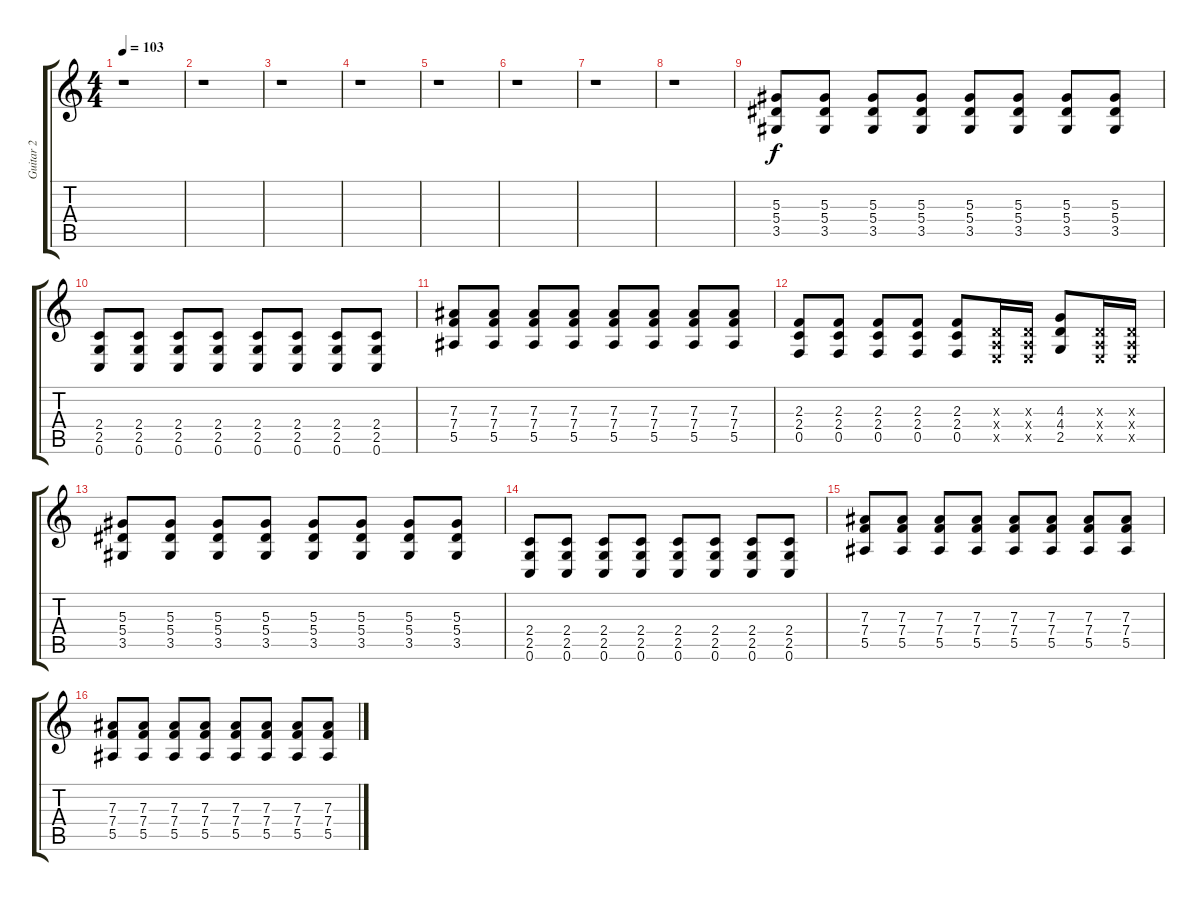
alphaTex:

\track ("Guitar 2" "Guitar 2") {instrument overdrivenguitar}
\staff {score tabs}
\tuning (C4 G3 Eb3 Bb2 F2 C2) {hide}
\ts (4 4)
\tempo 103
\clef g2
\ks c
r.1{dy f} |
r.1 |
r.1 |
r.1 |
r.1 |
r.1 |
r.1 |
r.1 |
(5.3 5.4 3.5).8{volume 14} (5.3 5.4 3.5).8 (5.3 5.4 3.5).8 (5.3 5.4 3.5).8 (5.3 5.4 3.5).8 (5.3 5.4 3.5).8 (5.3 5.4 3.5).8 (5.3 5.4 3.5).8 |
(2.4 2.5 0.6).8 (2.4 2.5 0.6).8 (2.4 2.5 0.6).8 (2.4 2.5 0.6).8 (2.4 2.5 0.6).8 (2.4 2.5 0.6).8 (2.4 2.5 0.6).8 (2.4 2.5 0.6).8 |
(7.3 7.4 5.5).8 (7.3 7.4 5.5).8 (7.3 7.4 5.5).8 (7.3 7.4 5.5).8 (7.3 7.4 5.5).8 (7.3 7.4 5.5).8 (7.3 7.4 5.5).8 (7.3 7.4 5.5).8 |
(2.3 2.4 0.5).8 (2.3 2.4 0.5).8 (2.3 2.4 0.5).8 (2.3 2.4 0.5).8 (2.3 2.4 0.5).8 (-1.3{x} -1.4{x} -1.5{x}).16 (-1.3{x} -1.4{x} -1.5{x}).16 (4.3 4.4 2.5).8 (-1.3{x} -1.4{x} -1.5{x}).16 (-1.3{x} -1.4{x} -1.5{x}).16 |
(5.3 5.4 3.5).8 (5.3 5.4 3.5).8 (5.3 5.4 3.5).8 (5.3 5.4 3.5).8 (5.3 5.4 3.5).8 (5.3 5.4 3.5).8 (5.3 5.4 3.5).8 (5.3 5.4 3.5).8 |
(2.4 2.5 0.6).8 (2.4 2.5 0.6).8 (2.4 2.5 0.6).8 (2.4 2.5 0.6).8 (2.4 2.5 0.6).8 (2.4 2.5 0.6).8 (2.4 2.5 0.6).8 (2.4 2.5 0.6).8 |
(7.3 7.4 5.5).8 (7.3 7.4 5.5).8 (7.3 7.4 5.5).8 (7.3 7.4 5.5).8 (7.3 7.4 5.5).8 (7.3 7.4 5.5).8 (7.3 7.4 5.5).8 (7.3 7.4 5.5).8 |
(7.3 7.4 5.5).8 (7.3 7.4 5.5).8 (7.3 7.4 5.5).8 (7.3 7.4 5.5).8 (7.3 7.4 5.5).8 (7.3 7.4 5.5).8 (7.3 7.4 5.5).8 (7.3 7.4 5.5).8
